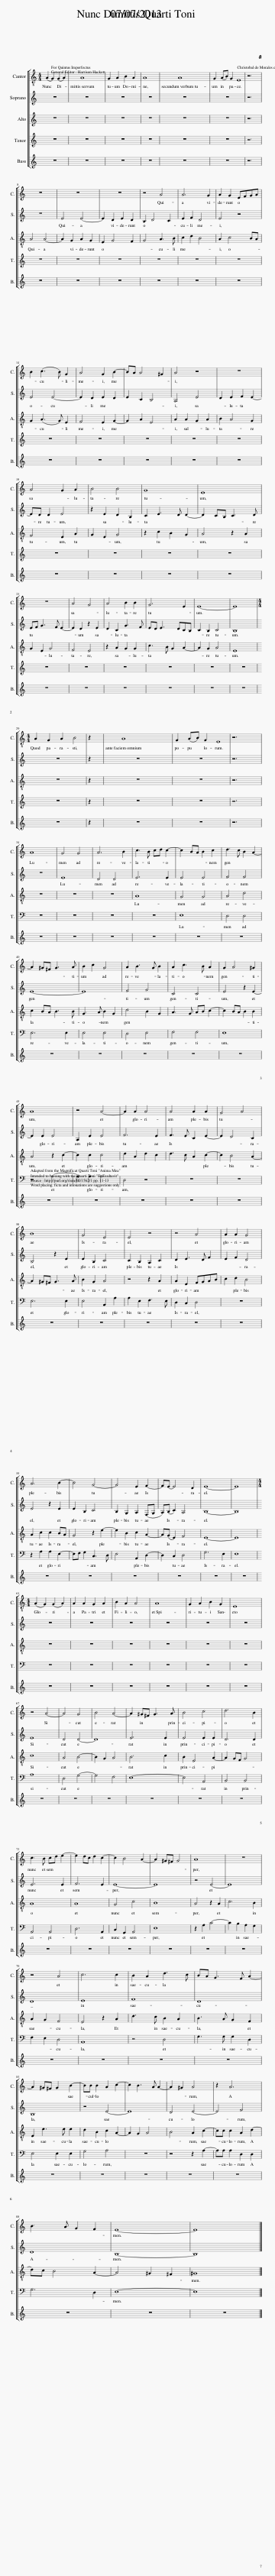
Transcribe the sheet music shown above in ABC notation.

X:1
%%score [ 1 2 3 4 ]
L:1/8
M:4/4
I:linebreak $
K:C
V:1 treble-8
V:2 treble
V:3 treble
V:4 treble
V:1
 (A2 G2) (G2 A2) | A8 | G2 A2 B2 A2 | A8 | A8 | %5
 G2 (AB) G2 E8 | z6 |$ z8 | z8 | z8 | %10
 z4 a4 | a6 g2 | a2 g2 efga |$ b2 (c'3 b) g2 | a4 g2 b2- | %15
 ba a4 ^g2 | a4 z4 | z8 |$ a4 g2 a2 | b4 b4 | %20
 g8 | e8 |$ z8 | a4 g4 | a4 b2 b2 | %25
 g6 e2 | e8- | e8 |$[M:4/4] A2 G2 A2 B4 | z2 | %30
 A8 | G2 (AB) G2 E8 | z6 |$ a8 | g4 g4 | %35
 a6 b2 | c'3 b c'd' c'2- | c'2 ba b2 c'2 | d'3 c' b2 a2- |$ a2 ^g^f g3 a | %40
 b2 c'2 g4 | a2 b3 g b2 | a2 c'3 b a2 | g2 a4 ^g2 |$ a8 | %45
 z4 a4- | a2 a2 a4 | a4 a2 a2 | g4 a4 |$ b8 | %50
 g4 e4 | e4 z4 | z4 a4 | a2 a2 g4 |$ a6 b2- | %55
 b4 g4- | g4 e2 f2- | fe- e4 d2 | e8- | e8 |$ %60
[M:4/4] (A2 G2) (G2 A2) | A2 A2 G2 A2 | B2 A2 A4 | A8 | G2 A2 B2 G2 | %65
 E8 |$ z4 a4- | a4 g4 | b4 a4- | a2 ^g^f g3 a | %70
 b4 c'4 | d'6 b2 |$ c'3 b c'd' e'2- | e'2 d'c' d'2 c'2- | c'2 b4 a2- | %75
 a2 ^g^f g4 | a8 | z8 |$ z4 a4 | c'6 c'2 | %80
 b2 a2 d'3 c' | ba g3 f a2- |$ a2 ^g^f g2 b2- | bb b2 a2 c'2- | c'2 b3 a a2- | %85
 a2 ^g2 a4 | z2 a6 |$ b3 a g2 f2 | e8- | e8 |] %90
V:2
 z8 | z8 | z8 | z8 | z8 | %5
 z8 | z6 |$ z8 | E4 E4- | E2 D2 E2 D2 | %10
 B,2 D4 C2 | E2 F2 D4 | E4 z4 |$ E4 E4- | E2 D2 E2 D2 | %15
 E2 C2 B,4 | A,4 E4 | D2 E2 F2 E2- |$ ED D2 E4 | z2 E2 D2 B,2 | %20
 C2 E3 D D2- | D2 CB, C3 D |$ EF G3 F E2- | E2 D2 z2 E2 | D2 C2 G3 F | %25
 ED E3 DCB, | C2 B,2 C4 | B,8 |$ z8 | z2 | %30
 z8 | z8 | z6 |$ z8 | E8 | %35
 D4 D4 | E6 E2 | E4 E4 | F4 F4 |$ E8- | %40
 E8 | F4 G4 | C4 C4 | E4 z2 E2- |$ E2 E2 E4 | %45
 A,2 E2 E4 | F6 E2 | F3 E C2 E2- | E2 D4 C2 |$ B,4 z2 E2 | %50
 E2 B,2 C4 | C2 B,2 A,2 C2 | D2 E3 D F2 | E2 F2 D4 |$ E4 z2 E2 | %55
 E2 B,2 C4 | B,2 G,2 A,2 (F,G, | A,)(B, C2) A,4 | B,8- | B,8 |$ %60
 z8 | z8 | z8 | z8 | z8 | %65
 z8 |$ E8 | D4 D4- | D8 | E6 E2 | %70
 E4 E2 E2 | D6 D2 |$ E6 E2 | F6 E2 | E8- | %75
 E8 | z4 E4- | E8 |$ D8 | E8 | %80
 F8 | D8 |$ B,8 | z4 E4- | E8 | %85
 D4 E4- | E4 F4 |$ D8 | B,8- | B,8 |] %90
V:3
 z8 | z8 | z8 | z8 | z8 | %5
 z8 | z6 |$ A,4 A,4- | A,2 G,2 A,2 G,2 | E,2 G,4 F,2 | %10
 G,4 A,3 B, | C2 D2 B,4 | A,2 C4 B,A, |$ G,2 (A,3 G,) E,2 | F,4 E,2 G,2- | %15
 G,2 A,2 E,4 | A,2 A,2 G,2 A,2 | B,2 A,4 G,2 |$ F,4 E,2 A,2 | G,2 E,2 G,4 | %20
 z2 C2 B,2 G,2 | A,4 z2 A,2 |$ G,2 E,2 G,4 | F,4 E,4 | z2 A,2 G,2 G,2 | %25
 C3 B, G,2 A,2- | A,2 G,2 A,4 | E,8 |$ z8 | z2 | %30
 z8 | z8 | z6 |$ z8 | z8 | %35
 z8 | A,8 | G,4 G,4 | A,4 D4 |$ C2 B,A, B,3 B, | %40
 G,3 A, B,2 G,2 | D4 B,2 G,2 | A,3 G, A,B, C2- | C2 B,A, B,2 B,2 |$ A,4 z2 C2- | %45
 C2 C2 C4 | D2 A,2 D2 C2 | D3 C A,2 C2- | C2 B,4 A,2- |$ A,2 ^G,^F, G,3 A, | %50
 B,2 G,2 A,4 | z4 z2 A,2 | A,2 E,2 F,G,A,B, | C2 D2 B,4 |$ A,2 C2 C2 B,A, | %55
 G,4 z2 E2- | E2 B,2 C2 A,2- | A,(G, E,2) F,4 | E,8- | E,8 |$ %60
 z8 | z8 | z8 | z8 | z8 | %65
 z8 |$ C8 | A,4 B,4- | B,2 G,2 A,4 | B,6 C2 | %70
 B,2 E,4 A,2- | A,2 G,F, G,4 |$ A,8 | A,8 | G,4 C4 | %75
 B,8 | A,4 z2 A,2 | C6 B,2 |$ A,2 G,2 F,4 | E,4 z2 A,2 | %80
 D3 C B,2 A,2 | B,3 A, G,2 F,2 |$ E,2 E3 E E2 | D2 B,2 C2 A,2- | A,2 G,2 A,4 | %85
 B,4 A,2 C2- | CC C2 A,2 D2- |$ DC B,4 A,2- | A,4 ^G,2 ^F,2 | ^G,8 |] %90
V:4
 z8 | z8 | z8 | z8 | z8 | %5
 z8 | z6 |$ z8 | z8 | z8 | %10
 z8 | z8 | z8 |$ z8 | z8 | %15
 z8 | z8 | z8 |$ z8 | z8 | %20
 z8 | z8 |$ z8 | z8 | z8 | %25
 z8 | z8 | z8 |$ z8 | z2 | %30
 z8 | z8 | z6 |$ z8 | z8 | %35
 z8 | z8 | E,8 | D,4 D,4 |$ E,6 E,2 | %40
 E,4 E,4 | D,4 E,4 | F,4 F,4 | E,8 |$ z4 A,4- | %45
 A,2 A,2 A,4 | D,4 z4 | z8 | z8 |$ E,6 E,2 | %50
 E,4 A,,2 A,2 | A,2 E,2 F,3 E, | D,2 C,2 D,4 | z8 |$ z2 A,2 A,2 E,2- | %55
 E,F, G,2 C,3 D, | E,4 A,,2 D,2- | D,2 C,2 D,4 | G,6 E,2 | E,8 |$ %60
 z8 | z8 | z8 | z8 | z8 | %65
 z8 |$ A,8 | D,4 G,4- | G,4 F,4 | E,8- | %70
 E,4 A,,4 | B,,4 B,,4 |$ A,,4 A,,4 | D,6 A,,2 | C,2 G,,2 A,,4 | %75
 E,8 | z2 A,2 C4- | C2 B,2 A,2 G,2 |$ F,2 E,2 D,4 | A,,8 | %80
 z4 D,4 | G,3 G, G,2 D,2 |$ E,4 E,2 E,2 | G,4 A,4 | z8 | %85
 z4 z2 A,2- | A,A, A,2 D,2 D,2 |$ G,6 D,2 | E,8- | E,8 |] %90
